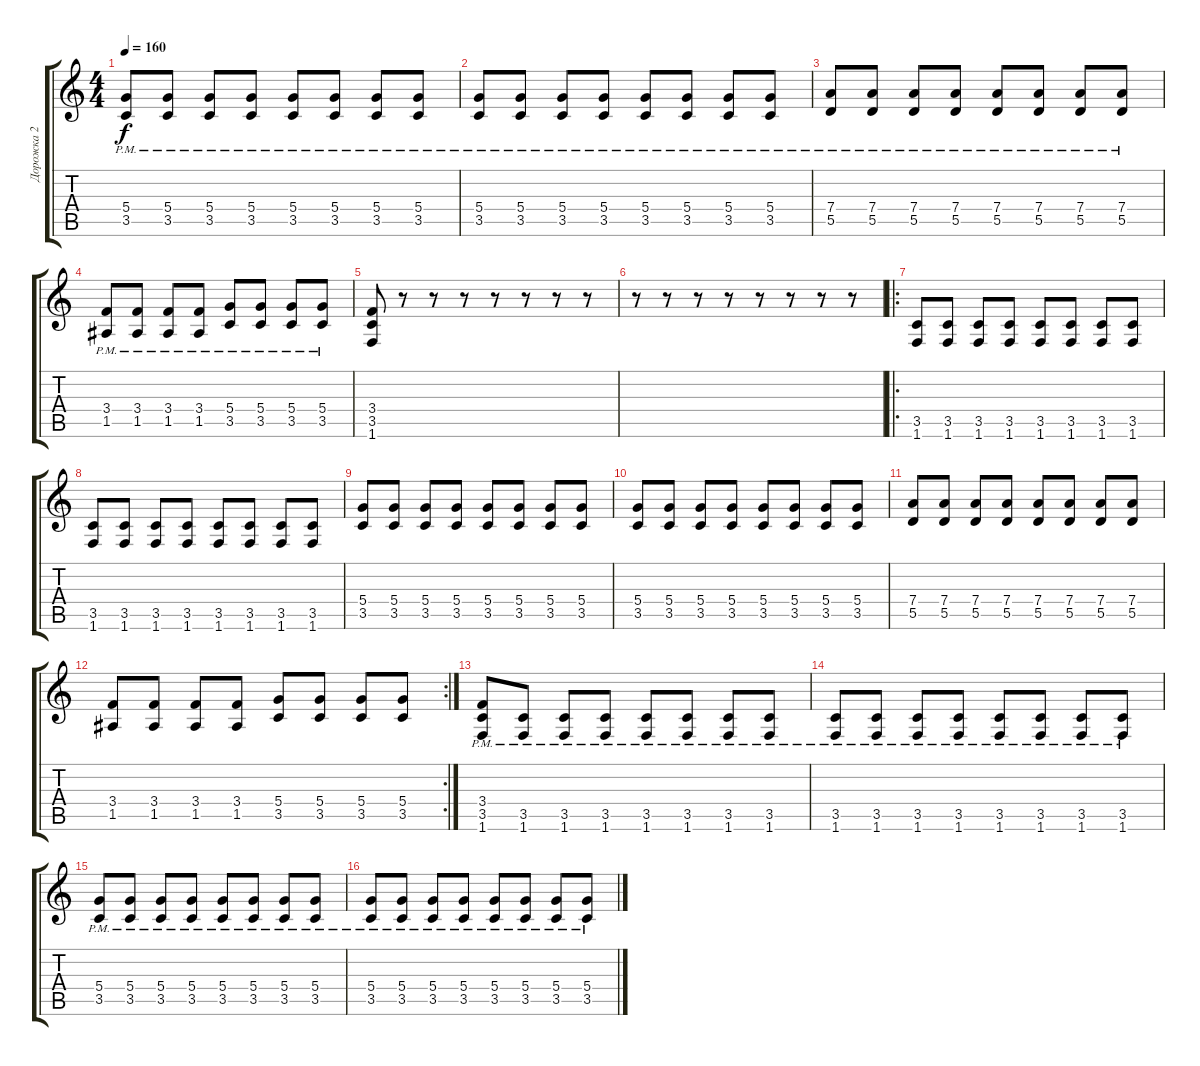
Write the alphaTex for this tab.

\track ("Дорожка 2" "Дорожка 2") {instrument distortionguitar}
\staff {score tabs}
\tuning (E4 B3 G3 D3 A2 E2) {hide}
\ts (4 4)
\tempo 160
\clef g2
\ks c
(5.4{pm} 3.5{pm}).8{dy f} (5.4{pm} 3.5{pm}).8 (5.4{pm} 3.5{pm}).8 (5.4{pm} 3.5{pm}).8 (5.4{pm} 3.5{pm}).8 (5.4{pm} 3.5{pm}).8 (5.4{pm} 3.5{pm}).8 (5.4{pm} 3.5{pm}).8 |
(5.4{pm} 3.5{pm}).8 (5.4{pm} 3.5{pm}).8 (5.4{pm} 3.5{pm}).8 (5.4{pm} 3.5{pm}).8 (5.4{pm} 3.5{pm}).8 (5.4{pm} 3.5{pm}).8 (5.4{pm} 3.5{pm}).8 (5.4{pm} 3.5{pm}).8 |
(7.4{pm} 5.5{pm}).8 (7.4{pm} 5.5{pm}).8 (7.4{pm} 5.5{pm}).8 (7.4{pm} 5.5{pm}).8 (7.4{pm} 5.5{pm}).8 (7.4{pm} 5.5{pm}).8 (7.4{pm} 5.5{pm}).8 (7.4{pm} 5.5{pm}).8 |
(3.4{pm} 1.5{pm}).8 (3.4{pm} 1.5{pm}).8 (3.4{pm} 1.5{pm}).8 (3.4{pm} 1.5{pm}).8 (5.4{pm} 3.5{pm}).8 (5.4{pm} 3.5{pm}).8 (5.4{pm} 3.5{pm}).8 (5.4{pm} 3.5{pm}).8 |
(3.4 3.5 1.6).8 r.8 r.8 r.8 r.8 r.8 r.8 r.8 |
r.8 r.8 r.8 r.8 r.8 r.8 r.8 r.8 |
\ro
(3.5 1.6).8 (3.5 1.6).8 (3.5 1.6).8 (3.5 1.6).8 (3.5 1.6).8 (3.5 1.6).8 (3.5 1.6).8 (3.5 1.6).8 |
(3.5 1.6).8 (3.5 1.6).8 (3.5 1.6).8 (3.5 1.6).8 (3.5 1.6).8 (3.5 1.6).8 (3.5 1.6).8 (3.5 1.6).8 |
(5.4 3.5).8 (5.4 3.5).8 (5.4 3.5).8 (5.4 3.5).8 (5.4 3.5).8 (5.4 3.5).8 (5.4 3.5).8 (5.4 3.5).8 |
(5.4 3.5).8 (5.4 3.5).8 (5.4 3.5).8 (5.4 3.5).8 (5.4 3.5).8 (5.4 3.5).8 (5.4 3.5).8 (5.4 3.5).8 |
(7.4 5.5).8 (7.4 5.5).8 (7.4 5.5).8 (7.4 5.5).8 (7.4 5.5).8 (7.4 5.5).8 (7.4 5.5).8 (7.4 5.5).8 |
\rc 2
(3.4 1.5).8 (3.4 1.5).8 (3.4 1.5).8 (3.4 1.5).8 (5.4 3.5).8 (5.4 3.5).8 (5.4 3.5).8 (5.4 3.5).8 |
(3.4{pm} 3.5{pm} 1.6{pm}).8 (3.5{pm} 1.6{pm}).8 (3.5{pm} 1.6{pm}).8 (3.5{pm} 1.6{pm}).8 (3.5{pm} 1.6{pm}).8 (3.5{pm} 1.6{pm}).8 (3.5{pm} 1.6{pm}).8 (3.5{pm} 1.6{pm}).8 |
(3.5{pm} 1.6{pm}).8 (3.5{pm} 1.6{pm}).8 (3.5{pm} 1.6{pm}).8 (3.5{pm} 1.6{pm}).8 (3.5{pm} 1.6{pm}).8 (3.5{pm} 1.6{pm}).8 (3.5{pm} 1.6{pm}).8 (3.5{pm} 1.6{pm}).8 |
(5.4{pm} 3.5{pm}).8 (5.4{pm} 3.5{pm}).8 (5.4{pm} 3.5{pm}).8 (5.4{pm} 3.5{pm}).8 (5.4{pm} 3.5{pm}).8 (5.4{pm} 3.5{pm}).8 (5.4{pm} 3.5{pm}).8 (5.4{pm} 3.5{pm}).8 |
(5.4{pm} 3.5{pm}).8 (5.4{pm} 3.5{pm}).8 (5.4{pm} 3.5{pm}).8 (5.4{pm} 3.5{pm}).8 (5.4{pm} 3.5{pm}).8 (5.4{pm} 3.5{pm}).8 (5.4{pm} 3.5{pm}).8 (5.4{pm} 3.5{pm}).8
